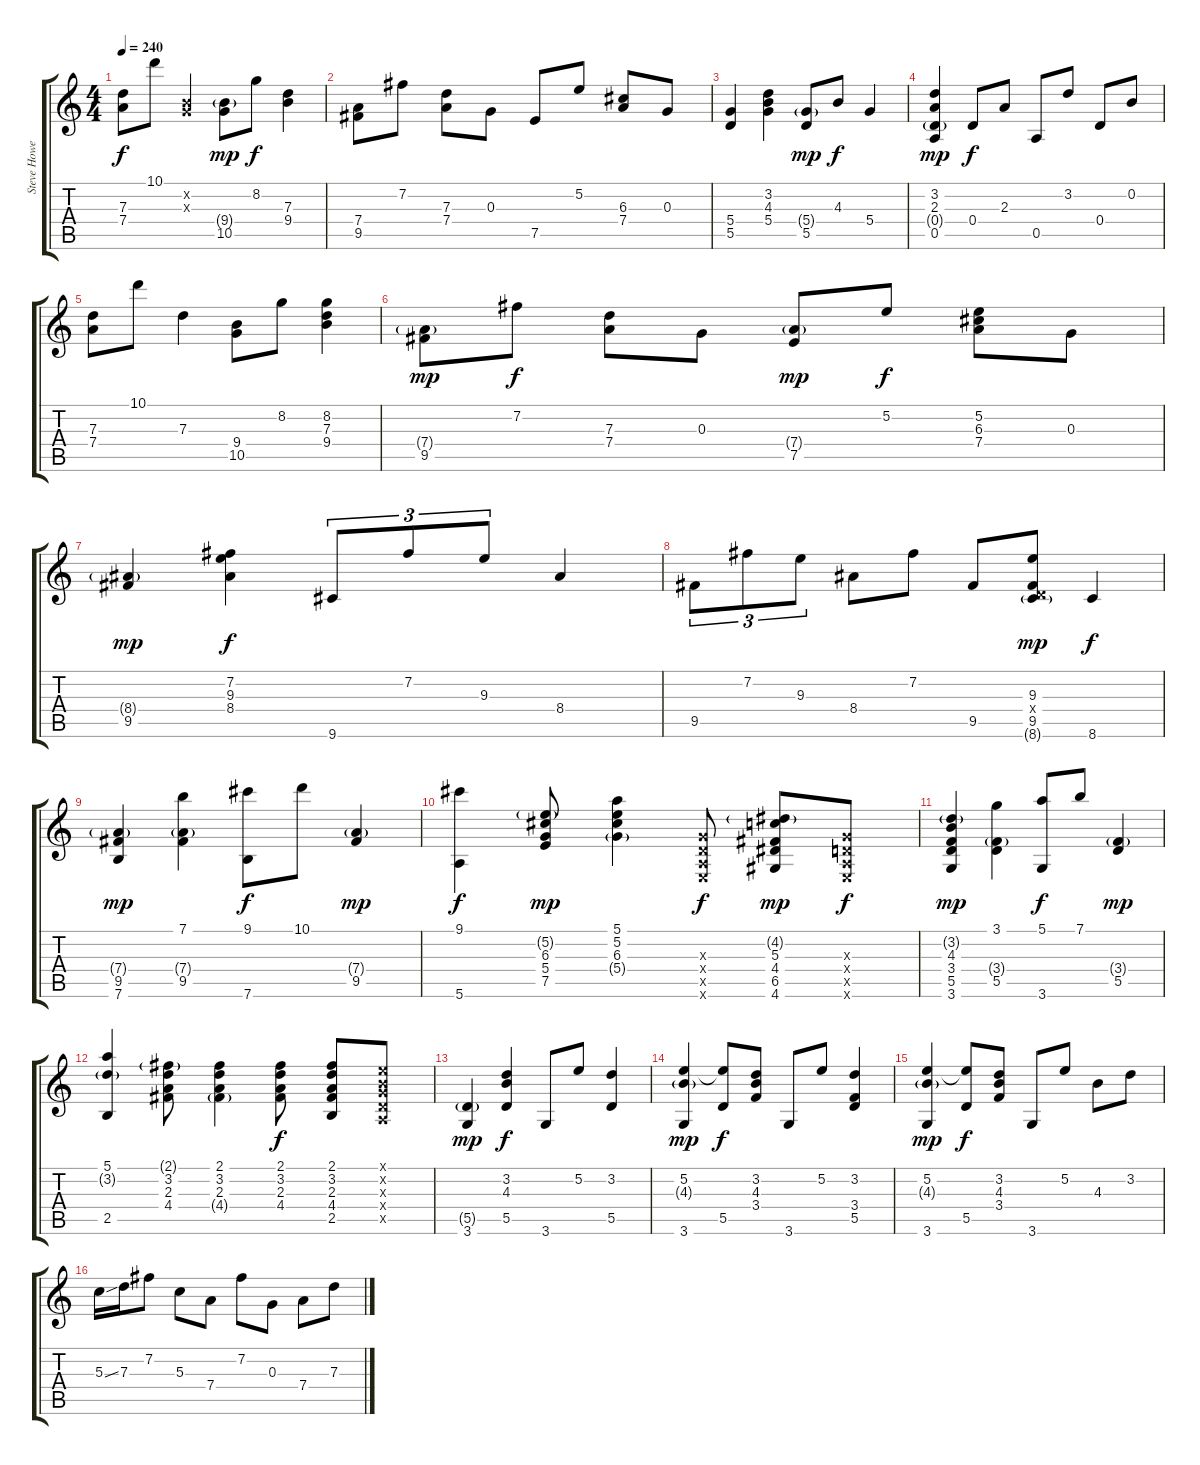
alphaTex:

\track ("Steve Howe (Martin 00-18)" "Steve Howe") {instrument acousticguitarsteel}
\staff {score tabs}
\tuning (E4 B3 G3 D3 A2 E2) {hide}
\ts (4 4)
\tempo 240
\clef g2
\ks c
(7.3 7.4).8{dy f instrument acousticguitarsteel} 10.1.8 (0.2{x} 0.3{x}).4 (9.4{g} 10.5).8{dy mp} 8.2.8{dy f} (7.3 9.4).4 |
(7.4 9.5).8 7.2.8 (7.3 7.4).8 0.3.8 7.5.8 5.2.8 (6.3 7.4).8 0.3.8 |
(5.4 5.5).4 (3.2 4.3 5.4).4 (5.4{g} 5.5).8{dy mp} 4.3.8{dy f} 5.4.4 |
(3.2 2.3 0.4{g} 0.5).4{dy mp} 0.4.8{dy f} 2.3.8 0.5.8 3.2.8 0.4.8 0.2.8 |
(7.3 7.4).8 10.1.8 7.3.4 (9.4 10.5).8 8.2.8 (8.2 7.3 9.4).4 |
(7.4{g} 9.5).8{dy mp} 7.2.8{dy f} (7.3 7.4).8 0.3.8 (7.4{g} 7.5).8{dy mp} 5.2.8{dy f} (5.2 6.3 7.4).8 0.3.8 |
(8.4{g} 9.5).4{dy mp} (7.2 9.3 8.4).4{dy f} 9.6.8{tu (3 2)} 7.2.8{tu (3 2)} 9.3.8{tu (3 2)} 8.4.4 |
9.5.8{tu (3 2)} 7.2.8{tu (3 2)} 9.3.8{tu (3 2)} 8.4.8 7.2.8 9.5.8 (9.3 0.4{x} 9.5 8.6{g}).8{dy mp} 8.6.4{dy f} |
(7.4{g} 9.5 7.6).4{dy mp} (7.1 7.4{g} 9.5).4 (9.1 7.6).8{dy f} 10.1.8 (7.4{g} 9.5).4{dy mp} |
(9.1 5.6).4{dy f} (5.2{g} 6.3 5.4 7.5).8{dy mp} (5.1 5.2 6.3 5.4{g}).4 (0.3{x} 0.4{x} 0.5{x} 0.6{x}).8{dy f} (4.2{g} 5.3 4.4 6.5 4.6).8{dy mp} (0.3{x} 0.4{x} 0.5{x} 0.6{x}).8{dy f} |
(3.2{g} 4.3 3.4 5.5 3.6).4{dy mp} (3.1 3.4{g} 5.5).4 (5.1 3.6).8{dy f} 7.1.8 (3.4{g} 5.5).4{dy mp} |
(5.1 3.2{g} 2.5).4 (2.1{g} 3.2 2.3 4.4).8 (2.1 3.2 2.3 4.4{g}).4 (2.1 3.2 2.3 4.4).8{dy f} (2.1 3.2 2.3 4.4 2.5).8 (0.1{x} 0.2{x} 0.3{x} 0.4{x} 0.5{x}).8 |
(5.5{g} 3.6).4{dy mp} (3.2 4.3 5.5).4{dy f} 3.6.8 5.2.8 (3.2 5.5).4 |
(5.2 4.3{g} 3.6).4{dy mp} (5.2{t} 5.5).8{dy f} (3.2 4.3 3.4).8 3.6.8 5.2.8 (3.2 3.4 5.5).4 |
(5.2 4.3{g} 3.6).4{dy mp} (5.2{t} 5.5).8{dy f} (3.2 4.3 3.4).8 3.6.8 5.2.8 4.3.8 3.2.8 |
5.3{ss}.16 7.3.16 7.2.8 5.3.8 7.4.8 7.2.8 0.3.8 7.4.8 7.3.8
